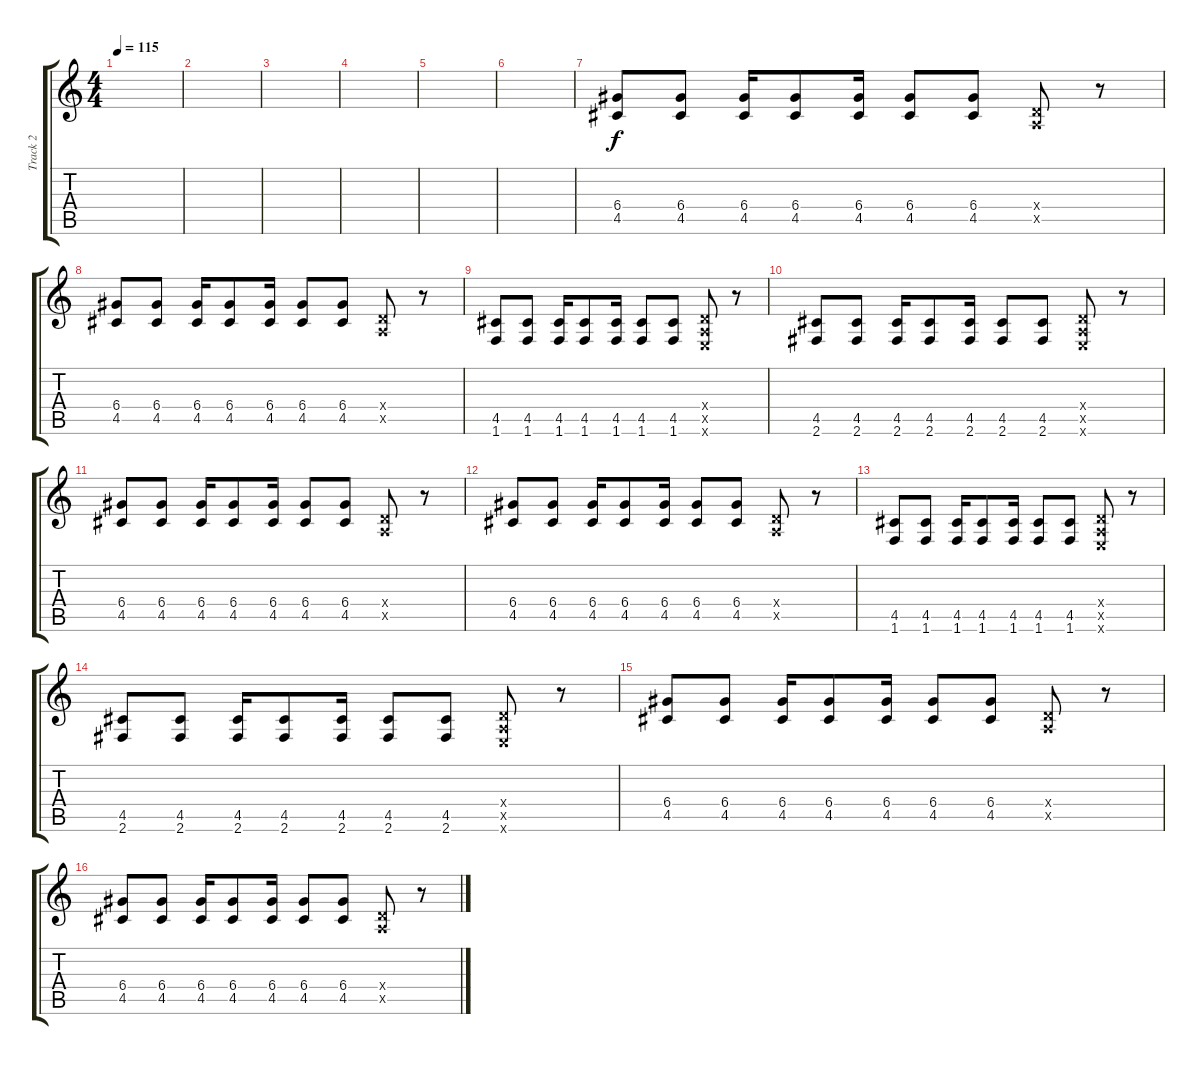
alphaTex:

\track ("Track 2" "Track 2") {instrument distortionguitar}
\staff {score tabs}
\tuning (E4 B3 G3 D3 A2 E2) {hide}
\ts (4 4)
\tempo 115
\clef g2
\ks c
|
|
|
|
|
|
(6.4 4.5).8 (6.4 4.5).8 (6.4 4.5).16 (6.4 4.5).8 (6.4 4.5).16 (6.4 4.5).8 (6.4 4.5).8 (0.4{x} 0.5{x}).8 r.8 |
(6.4 4.5).8 (6.4 4.5).8 (6.4 4.5).16 (6.4 4.5).8 (6.4 4.5).16 (6.4 4.5).8 (6.4 4.5).8 (0.4{x} 0.5{x}).8 r.8 |
(4.5 1.6).8 (4.5 1.6).8 (4.5 1.6).16 (4.5 1.6).8 (4.5 1.6).16 (4.5 1.6).8 (4.5 1.6).8 (0.4{x} 0.5{x} 0.6{x}).8 r.8 |
(4.5 2.6).8 (4.5 2.6).8 (4.5 2.6).16 (4.5 2.6).8 (4.5 2.6).16 (4.5 2.6).8 (4.5 2.6).8 (0.4{x} 0.5{x} 0.6{x}).8 r.8 |
(6.4 4.5).8 (6.4 4.5).8 (6.4 4.5).16 (6.4 4.5).8 (6.4 4.5).16 (6.4 4.5).8 (6.4 4.5).8 (0.4{x} 0.5{x}).8 r.8 |
(6.4 4.5).8 (6.4 4.5).8 (6.4 4.5).16 (6.4 4.5).8 (6.4 4.5).16 (6.4 4.5).8 (6.4 4.5).8 (0.4{x} 0.5{x}).8 r.8 |
(4.5 1.6).8 (4.5 1.6).8 (4.5 1.6).16 (4.5 1.6).8 (4.5 1.6).16 (4.5 1.6).8 (4.5 1.6).8 (0.4{x} 0.5{x} 0.6{x}).8 r.8 |
(4.5 2.6).8 (4.5 2.6).8 (4.5 2.6).16 (4.5 2.6).8 (4.5 2.6).16 (4.5 2.6).8 (4.5 2.6).8 (0.4{x} 0.5{x} 0.6{x}).8 r.8 |
(6.4 4.5).8 (6.4 4.5).8 (6.4 4.5).16 (6.4 4.5).8 (6.4 4.5).16 (6.4 4.5).8 (6.4 4.5).8 (0.4{x} 0.5{x}).8 r.8 |
(6.4 4.5).8 (6.4 4.5).8 (6.4 4.5).16 (6.4 4.5).8 (6.4 4.5).16 (6.4 4.5).8 (6.4 4.5).8 (0.4{x} 0.5{x}).8 r.8
